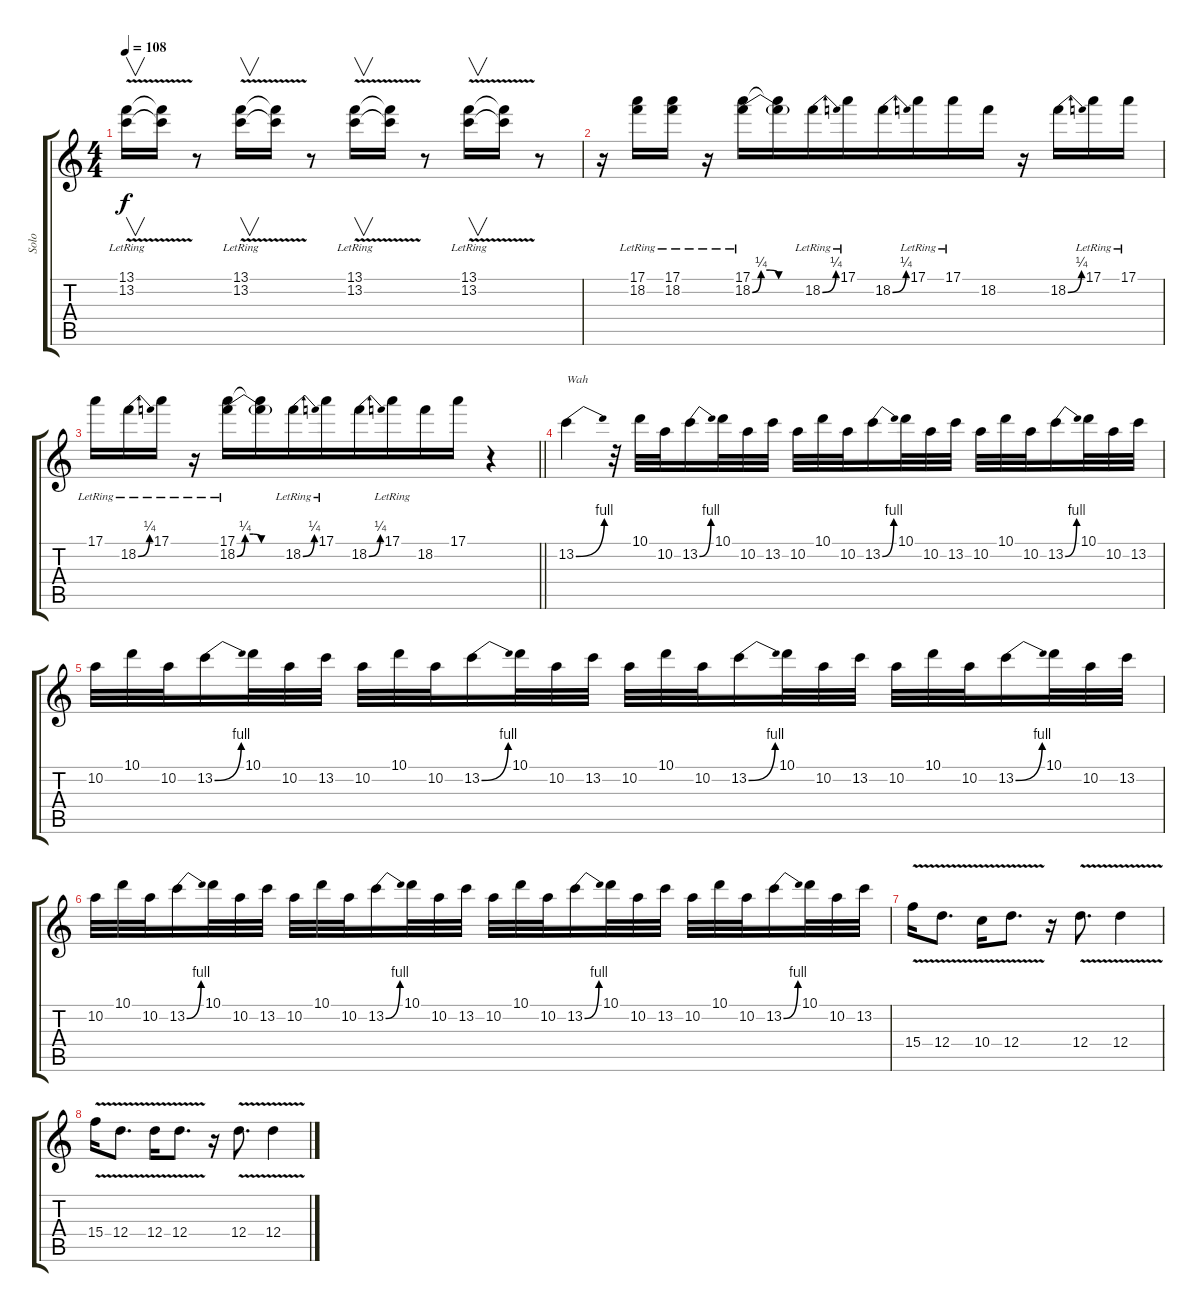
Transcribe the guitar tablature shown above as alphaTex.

\track ("Solo" "Solo") {instrument distortionguitar}
\staff {score tabs}
\tuning (E4 B3 G3 D3 A2 E2) {hide}
\ts (4 4)
\tempo 108
\clef g2
\ks c
(13.1{v lr} 13.2{v lr}).16{v dy f} (13.1{t} 13.2{t}).16 r.8 (13.1{v lr} 13.2{v lr}).16{v} (13.1{t} 13.2{t}).16 r.8 (13.1{v lr} 13.2{v lr}).16{v} (13.1{t} 13.2{t}).16 r.8 (13.1{v lr} 13.2{v lr}).16{v} (13.1{t} 13.2{t}).16 r.8 |
r.16 (17.1{lr} 18.2{lr}).16 (17.1{lr} 18.2{lr}).16 r.16 (17.1{lr} 18.2{be (custom 0 0 10 1 20 1 30 0 60 0) lr}).16 (17.1{t} 18.2{t}).16 18.2{be (bend 0 0 60 1) lr}.16 17.1{lr}.16{beam merge} 18.2{be (bend 0 0 60 1)}.16 17.1{lr}.16 17.1{lr}.16 18.2.16 r.16 18.2{be (bend 0 0 60 1)}.16 17.1{lr}.16 17.1{lr}.16 |
\barLineRight lightlight
17.1{lr}.16 18.2{be (bend 0 0 60 1) lr}.16 17.1{lr}.16 r.16 (17.1{lr} 18.2{be (custom 0 0 10 1 20 1 30 0 60 0) lr}).16 (17.1{t} 18.2{t}).16 18.2{be (bend 0 0 60 1) lr}.16 17.1{lr}.16{beam merge} 18.2{be (bend 0 0 60 1)}.16 17.1{lr}.16 18.2.16 17.1.16 r.4 |
13.2{be (bend 0 0 60 4)}.4{txt "Wah"} r.32 10.1.32 10.2.32 13.2{be (bend 0 0 60 4)}.16 10.1.32 10.2.32 13.2.32 10.2.32 10.1.32 10.2.32 13.2{be (bend 0 0 60 4)}.16 10.1.32 10.2.32 13.2.32 10.2.32 10.1.32 10.2.32 13.2{be (bend 0 0 60 4)}.16 10.1.32 10.2.32 13.2.32 |
10.2.32 10.1.32 10.2.32 13.2{be (bend 0 0 60 4)}.16 10.1.32 10.2.32 13.2.32 10.2.32 10.1.32 10.2.32 13.2{be (bend 0 0 60 4)}.16 10.1.32 10.2.32 13.2.32 10.2.32 10.1.32 10.2.32 13.2{be (bend 0 0 60 4)}.16 10.1.32 10.2.32 13.2.32 10.2.32 10.1.32 10.2.32 13.2{be (bend 0 0 60 4)}.16 10.1.32 10.2.32 13.2.32 |
10.2.32 10.1.32 10.2.32 13.2{be (bend 0 0 60 4)}.16 10.1.32 10.2.32 13.2.32 10.2.32 10.1.32 10.2.32 13.2{be (bend 0 0 60 4)}.16 10.1.32 10.2.32 13.2.32 10.2.32 10.1.32 10.2.32 13.2{be (bend 0 0 60 4)}.16 10.1.32 10.2.32 13.2.32 10.2.32 10.1.32 10.2.32 13.2{be (bend 0 0 60 4)}.16 10.1.32 10.2.32 13.2.32 |
15.4{v}.16 12.4{v}.8{d} 10.4{v}.16 12.4{v}.8{d} r.16 12.4{v}.8{d} 12.4{v}.4 |
15.4{v}.16 12.4{v}.8{d} 12.4{v}.16 12.4{v}.8{d} r.16 12.4{v}.8{d} 12.4{v}.4
